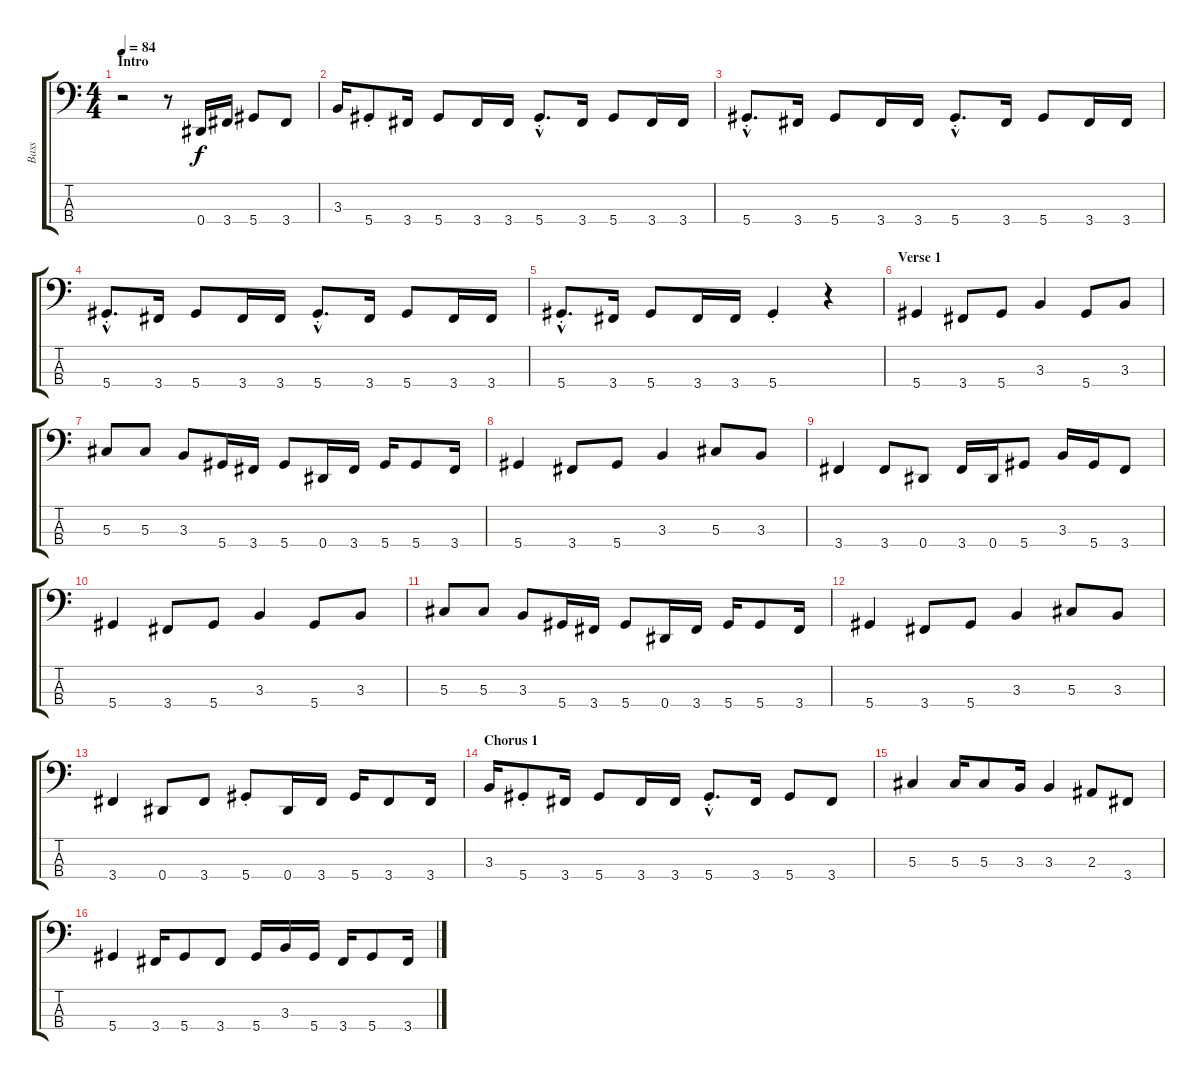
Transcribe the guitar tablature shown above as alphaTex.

\track ("Bass" "Bass") {instrument electricbassfinger}
\staff {score tabs}
\tuning (Gb2 Db2 Ab1 Eb1) {hide}
\ts (4 4)
\section ("" "Intro")
\tempo 84
\clef f4
\ks c
r.2{dy f instrument electricbassfinger} r.8 0.4.16 3.4.16 5.4.8 3.4.8 |
3.3.16 5.4{st}.8 3.4.16 5.4.8 3.4.16 3.4.16 5.4{hac st}.8{d} 3.4.16 5.4.8 3.4.16 3.4.16 |
5.4{hac st}.8{d} 3.4.16 5.4.8 3.4.16 3.4.16 5.4{hac st}.8{d} 3.4.16 5.4.8 3.4.16 3.4.16 |
5.4{hac st}.8{d} 3.4.16 5.4.8 3.4.16 3.4.16 5.4{hac st}.8{d} 3.4.16 5.4.8 3.4.16 3.4.16 |
5.4{hac st}.8{d} 3.4.16 5.4.8 3.4.16 3.4.16 5.4{st}.4 r.4 |
\section ("" "Verse 1")
5.4.4 3.4.8 5.4.8 3.3.4 5.4.8 3.3.8 |
5.3.8 5.3.8 3.3.8 5.4.16 3.4.16 5.4.8 0.4.16 3.4.16 5.4.16 5.4.8 3.4.16 |
5.4.4 3.4.8 5.4.8 3.3.4 5.3.8 3.3.8 |
3.4.4 3.4.8 0.4.8 3.4.16 0.4.16 5.4.8 3.3.16 5.4.16 3.4.8 |
5.4.4 3.4.8 5.4.8 3.3.4 5.4.8 3.3.8 |
5.3.8 5.3.8 3.3.8 5.4.16 3.4.16 5.4.8 0.4.16 3.4.16 5.4.16 5.4.8 3.4.16 |
5.4.4 3.4.8 5.4.8 3.3.4 5.3.8 3.3.8 |
3.4.4 0.4.8 3.4.8 5.4{st}.8 0.4.16 3.4.16 5.4.16 3.4.8 3.4.16 |
\section ("" "Chorus 1")
3.3.16 5.4{st}.8 3.4.16 5.4.8 3.4.16 3.4.16 5.4{hac st}.8{d} 3.4.16 5.4.8 3.4.8 |
5.3.4 5.3.16 5.3.8 3.3.16 3.3.4 2.3.8 3.4.8 |
5.4.4 3.4.16 5.4.8 3.4.8 5.4.16 3.3.16 5.4.16 3.4.16 5.4.8 3.4.16
